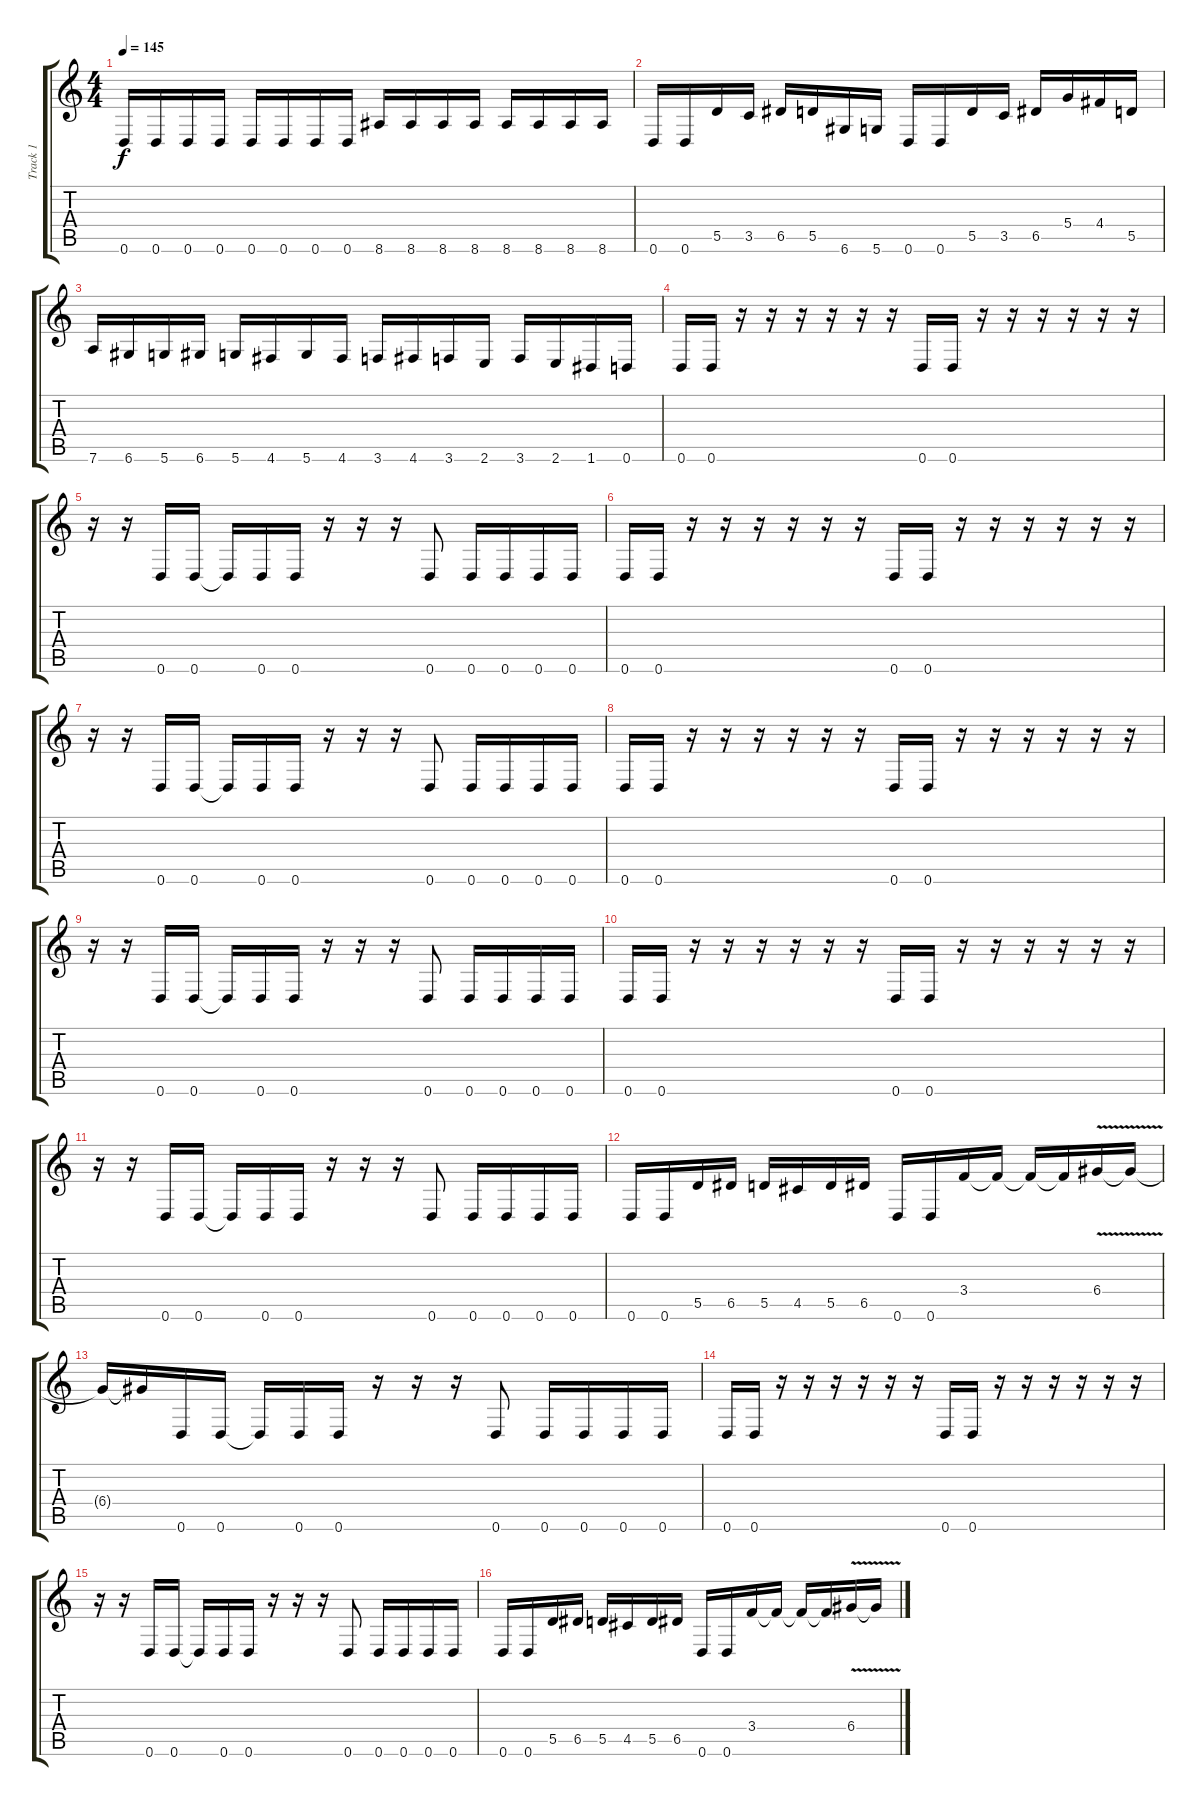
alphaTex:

\track ("Track 1" "Track 1") {instrument distortionguitar}
\staff {score tabs}
\tuning (E4 B3 G3 D3 A2 D2) {hide}
\ts (4 4)
\tempo 145
\clef g2
\ks c
0.6.16{dy f} 0.6.16 0.6.16 0.6.16 0.6.16 0.6.16 0.6.16 0.6.16 8.6.16 8.6.16 8.6.16 8.6.16 8.6.16 8.6.16 8.6.16 8.6.16 |
0.6.16 0.6.16 5.5.16 3.5.16 6.5.16 5.5.16 6.6.16 5.6.16 0.6.16 0.6.16 5.5.16 3.5.16 6.5.16 5.4.16 4.4.16 5.5.16 |
7.6.16 6.6.16 5.6.16 6.6.16 5.6.16 4.6.16 5.6.16 4.6.16 3.6.16 4.6.16 3.6.16 2.6.16 3.6.16 2.6.16 1.6.16 0.6.16 |
0.6.16 0.6.16 r.16 r.16 r.16 r.16 r.16 r.16 0.6.16 0.6.16 r.16 r.16 r.16 r.16 r.16 r.16 |
r.16 r.16 0.6.16 0.6.16 0.6{t}.16 0.6.16 0.6.16 r.16 r.16 r.16 0.6.8 0.6.16 0.6.16 0.6.16 0.6.16 |
0.6.16 0.6.16 r.16 r.16 r.16 r.16 r.16 r.16 0.6.16 0.6.16 r.16 r.16 r.16 r.16 r.16 r.16 |
r.16 r.16 0.6.16 0.6.16 0.6{t}.16 0.6.16 0.6.16 r.16 r.16 r.16 0.6.8 0.6.16 0.6.16 0.6.16 0.6.16 |
0.6.16 0.6.16 r.16 r.16 r.16 r.16 r.16 r.16 0.6.16 0.6.16 r.16 r.16 r.16 r.16 r.16 r.16 |
r.16 r.16 0.6.16 0.6.16 0.6{t}.16 0.6.16 0.6.16 r.16 r.16 r.16 0.6.8 0.6.16 0.6.16 0.6.16 0.6.16 |
0.6.16 0.6.16 r.16 r.16 r.16 r.16 r.16 r.16 0.6.16 0.6.16 r.16 r.16 r.16 r.16 r.16 r.16 |
r.16 r.16 0.6.16 0.6.16 0.6{t}.16 0.6.16 0.6.16 r.16 r.16 r.16 0.6.8 0.6.16 0.6.16 0.6.16 0.6.16 |
0.6.16 0.6.16 5.5.16 6.5.16 5.5.16 4.5.16 5.5.16 6.5.16 0.6.16 0.6.16 3.4.16 3.4{t}.16 3.4{t}.16 3.4{t}.16 6.4{v}.16 6.4{t}.16 |
6.4{t}.16 6.4{t}.16 0.6.16 0.6.16 0.6{t}.16 0.6.16 0.6.16 r.16 r.16 r.16 0.6.8 0.6.16 0.6.16 0.6.16 0.6.16 |
0.6.16 0.6.16 r.16 r.16 r.16 r.16 r.16 r.16 0.6.16 0.6.16 r.16 r.16 r.16 r.16 r.16 r.16 |
r.16 r.16 0.6.16 0.6.16 0.6{t}.16 0.6.16 0.6.16 r.16 r.16 r.16 0.6.8 0.6.16 0.6.16 0.6.16 0.6.16 |
0.6.16 0.6.16 5.5.16 6.5.16 5.5.16 4.5.16 5.5.16 6.5.16 0.6.16 0.6.16 3.4.16 3.4{t}.16 3.4{t}.16 3.4{t}.16 6.4{v}.16 6.4{t}.16
